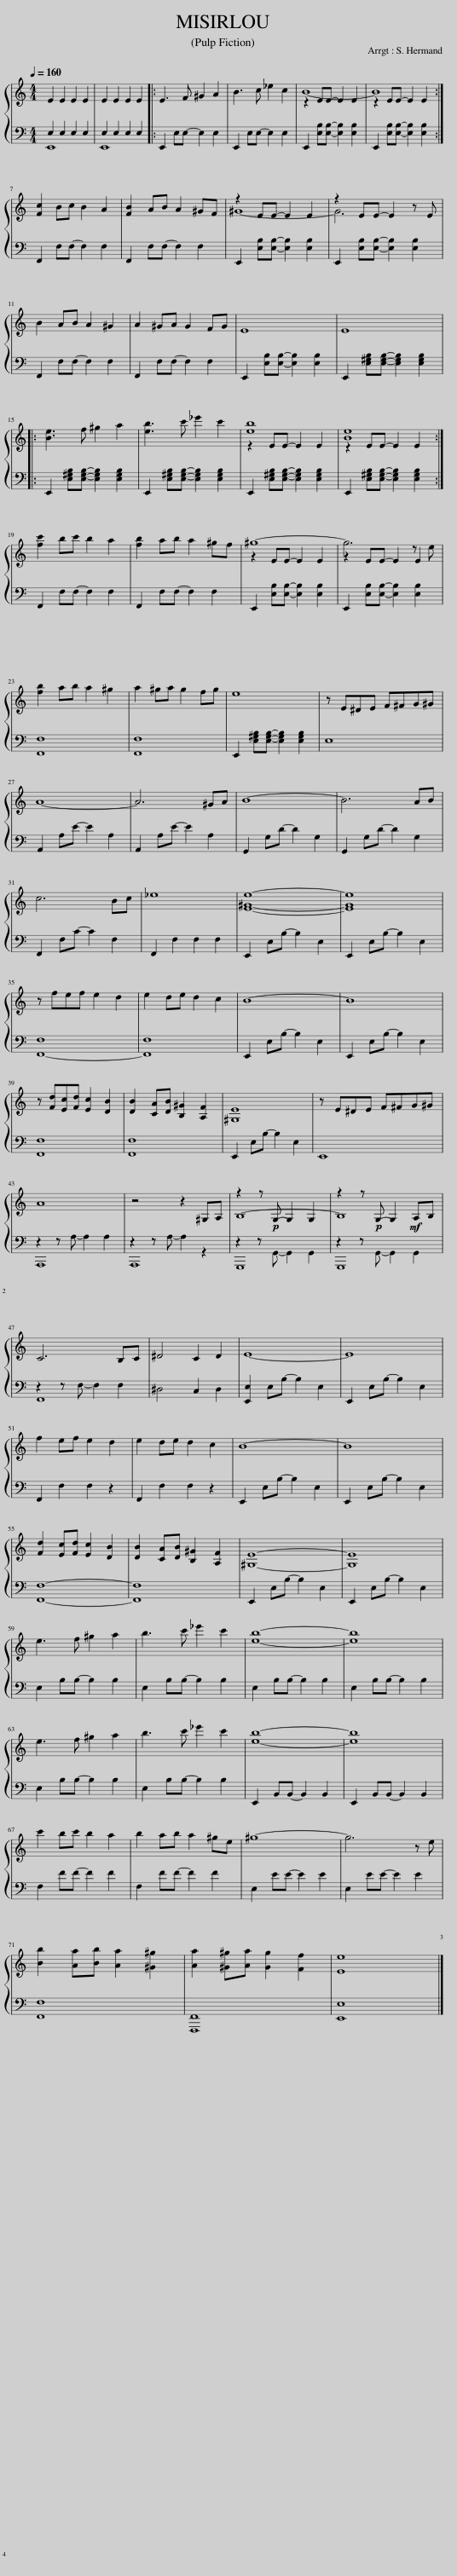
X:1
%%score { ( 1 4 ) | ( 2 3 ) }
L:1/8
Q:1/4=160
M:4/4
I:linebreak $
K:C
V:1 treble
V:4 treble
V:2 bass
V:3 bass
V:1
 E2 E2 E2 E2 | E2 E2 E2 E2 |: E3 F ^G2 A2 | B3 c _e2 c2 | z2 EE- E2 E2 | %5
 z2 EE- E2 E2 :|$ [Fc]2 Bc B2 A2 | [FB]2 AB A2 ^GF | z2 EE- E2 E2 | z2 EE- E2 z E |$ %10
 B2 AB A2 ^G2 | A2 ^GA G2 FG | E8 | E8 |:$ [Be]3 f ^g2 a2 | %15
 [eb]3 c' _e'2 c'2 | z2 EE- E2 E2 | z2 EE- E2 E2 :|$ [fc']2 bc' b2 a2 | [fb]2 ab a2 ^gf | %20
 z2 EE- E2 E2 | z2 EE- E2 E2 |$ [fb]2 ab a2 ^g2 | a2 ^ga g2 fg | e8 | %25
 z E^DE F^FG^G |$ A8- | A6 ^GA | B8- | B6 AB |$ %30
 c6 Bc | _e8 | [E^Ge]8- | [EGe]8 |$ z fef e2 d2 | %35
 e2 de d2 c2 | B8- | B8 |$ z [Fd][Ec][Fd] [Ec]2 [DB]2 | [DB]2 [CA][DB] [B,^G]2 [A,F]2 | %40
 [^G,E]8 | z E^DE F^FG^G |$ A8 | z4 z2 ^G,A, | z2 z!p! G,- G,2 G,2 | %45
 z2 z!p! G,- G,2!mf! A,B, |$ C6 B,C | ^D4 C2 D2 | E8- | E8 |$ %50
 f2 ef e2 d2 | e2 de d2 c2 | B8- | B8 |$ [Fd]2 [Ec][Fd] [Ec]2 [DB]2 | %55
 [DB]2 [CA][DB] [B,^G]2 [A,F]2 | [^G,E]8- | [G,E]8 |$ e3 f ^g2 a2 | b3 c' _e'2 c'2 | %60
 [eb]8- | [eb]8 |$ e3 f ^g2 a2 | b3 c' _e'2 c'2 | [eb]8- | %65
 [eb]8 |$ c'2 bc' b2 a2 | b2 ab a2 ^ge | ^g8- | g6 z e |$ %70
 [Bb]2 [Aa][Bb] [Aa]2 [^G^g]2 | [Aa]2 [^G^g][Aa] [Gg]2 [Ff]2 | [Ee]8 |] %73
V:2
 E,2 E,2 E,2 E,2 | E,2 E,2 E,2 E,2 |: E,,2 E,E,- E,2 E,2 | E,,2 E,E,- E,2 E,2 | E,,2 [E,B,][E,B,]- [E,B,]2 [E,B,]2 | %5
 E,,2 [E,B,][E,B,]- [E,B,]2 [E,B,]2 :|$ F,,2 F,F,- F,2 F,2 | F,,2 F,F,- F,2 F,2 | E,,2 [E,B,][E,B,]- [E,B,]2 [E,B,]2 | E,,2 [E,B,][E,B,]- [E,B,]2 [E,B,]2 |$ %10
 F,,2 F,F,- F,2 F,2 | F,,2 F,F,- F,2 F,2 | E,,2 [E,B,][E,B,]- [E,B,]2 [E,B,]2 | E,,2 [E,^G,B,][E,G,B,]- [E,G,B,]2 [E,G,B,]2 |:$ E,,2 [E,^G,B,][E,G,B,]- [E,G,B,]2 [E,G,B,]2 | %15
 E,,2 [E,^G,B,][E,G,B,]- [E,G,B,]2 [E,G,B,]2 | E,,2 [E,^G,B,][E,G,B,]- [E,G,B,]2 [E,G,B,]2 | E,,2 [E,^G,B,][E,G,B,]- [E,G,B,]2 [E,G,B,]2 :|$ F,,2 F,F,- F,2 F,2 | F,,2 F,F,- F,2 F,2 | %20
 E,,2 [E,B,][E,B,]- [E,B,]2 [E,B,]2 | E,,2 [E,B,][E,B,]- [E,B,]2 [E,B,]2 |$ [F,,F,]8 | [F,,F,]8 | E,,2 [E,^G,B,][E,G,B,]- [E,G,B,]2 [E,G,B,]2 | %25
 E,8 |$ A,,2 A,E- E2 A,2 | A,,2 A,E- E2 A,2 | G,,2 G,D- D2 G,2 | G,,2 G,D- D2 G,2 |$ %30
 F,,2 F,C- C2 F,2 | F,,2 F,2 F,2 F,2 | E,,2 E,B,- B,2 E,2 | E,,2 E,B,- B,2 E,2 |$ [F,,-F,]8 | %35
 [F,,F,]8 | E,,2 E,B,- B,2 E,2 | E,,2 E,B,- B,2 E,2 |$ [F,,F,]8 | [F,,F,]8 | %40
 E,,2 E,B,- B,2 E,2 | E,,8 |$ A,,,8 | A,,,8 | G,,,8 | %45
 G,,,8 |$ F,,8 | ^D,4 C,2 D,2 | [E,,E,]2 E,B,- B,2 E,2 | E,,2 E,B,- B,2 E,2 |$ %50
 F,,2 F,2 F,2 z2 | F,,2 F,2 F,2 z2 | E,,2 E,B,- B,2 E,2 | E,,2 E,B,- B,2 E,2 |$ [F,,F,]8- | %55
 [F,,F,]8 | E,,2 E,B,- B,2 E,2 | E,,2 E,B,- B,2 E,2 |$ E,2 B,B,- B,2 B,2 | E,2 B,B,- B,2 B,2 | %60
 E,2 B,B,- B,2 B,2 | E,2 B,B,- B,2 B,2 |$ E,2 B,B,- B,2 B,2 | E,2 B,B,- B,2 B,2 | E,,2 B,,B,,- B,,2 B,,2 | %65
 E,,2 B,,B,,- B,,2 B,,2 |$ F,2 FF- F2 F2 | F,2 FF- F2 F2 | E,2 EE- E2 E2 | E,2 EE- E2 E2 |$ %70
 [F,,F,]8 | [F,,,F,,]8 | [E,,E,]8 |] %73
V:3
 E,,8 | E,,8 |: x8 | x8 | x8 | %5
 x8 :|$ x8 | x8 | x8 | x8 |$ %10
 x8 | x8 | x8 | x8 |:$ x8 | %15
 x8 | x8 | x8 :|$ x8 | x8 | %20
 x8 | x8 |$ x8 | x8 | x8 | %25
 x8 |$ x8 | x8 | x8 | x8 |$ %30
 x8 | x8 | x8 | x8 |$ x8 | %35
 x8 | x8 | x8 |$ x8 | x8 | %40
 x8 | x8 |$ z2 z A,- A,2 A,2 | z2 z A,- A,2 z2 | z2 z G,,- G,,2 G,,2 | %45
 z2 z G,,- G,,2 G,,2 |$ z2 z F,- F,2 F,2 | x8 | x8 | x8 |$ %50
 x8 | x8 | x8 | x8 |$ x8 | %55
 x8 | x8 | x8 |$ x8 | x8 | %60
 x8 | x8 |$ x8 | x8 | x8 | %65
 x8 |$ x8 | x8 | x8 | x8 |$ %70
 x8 | x8 | x8 |] %73
V:4
 x8 | x8 |: x8 | x8 | B8- | %5
 B8 :|$ x8 | x8 | ^G8- | G6 x2 |$ %10
 x8 | x8 | x8 | x8 |:$ x8 | %15
 x8 | [eb]8 | [Be]8 :|$ x8 | x8 | %20
 ^g8- | g6 z e |$ x8 | x8 | x8 | %25
 x8 |$ x8 | x8 | x8 | x8 |$ %30
 x8 | x8 | x8 | x8 |$ x8 | %35
 x8 | x8 | x8 |$ x8 | x8 | %40
 x8 | x8 |$ x8 | x8 | B,8- | %45
 B,8 |$ x8 | x8 | x8 | x8 |$ %50
 x8 | x8 | x8 | x8 |$ x8 | %55
 x8 | x8 | x8 |$ x8 | x8 | %60
 x8 | x8 |$ x8 | x8 | x8 | %65
 x8 |$ x8 | x8 | x8 | x8 |$ %70
 x8 | x8 | x8 |] %73
